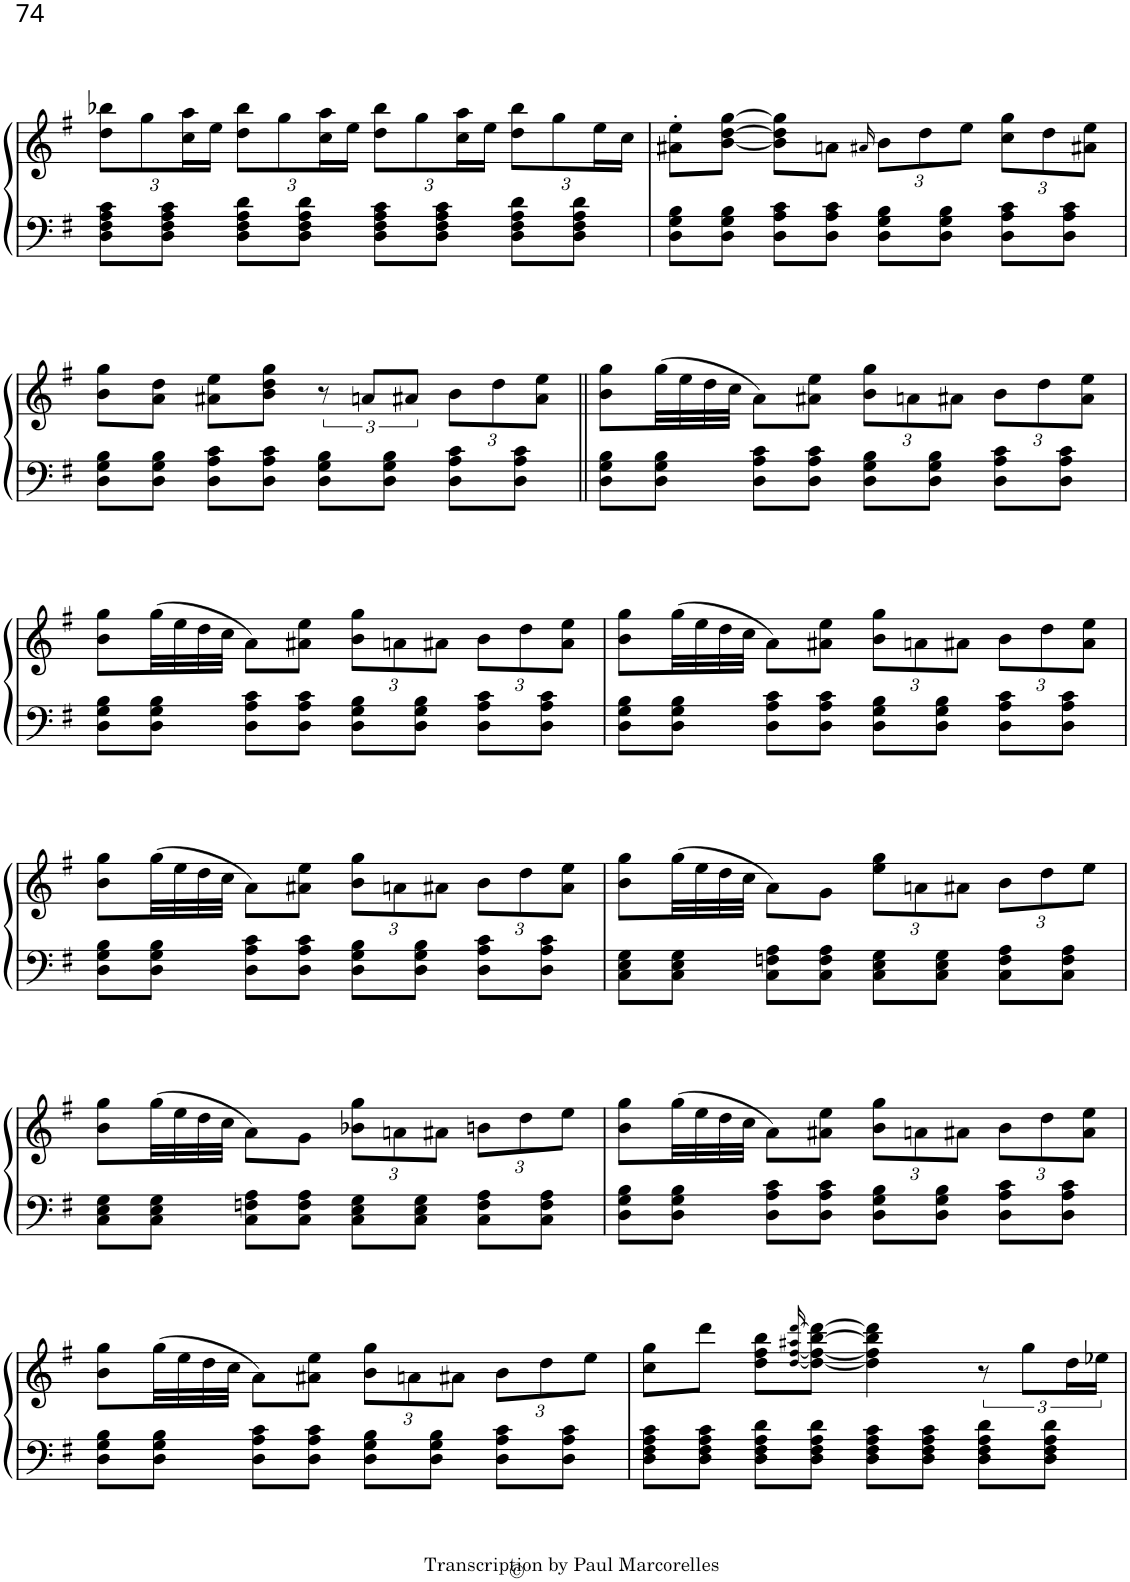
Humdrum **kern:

**kern	**kern
*part1	*part1
*staff2	*staff1
*I"Piano	*
*I'Pno	*
!!LO:PB:g=z
*clefF4	*clefG2
*k[f#]	*k[f#]
*M4/4	*M4/4
*	*Xbrackettup
=72	=72
8D\ 8F#\ 8A\ 8c\L	12dd\ 12bb-X\L
.	12gg\
8D\ 8F#\ 8A\ 8c\J	.
.	24cc\ 24aa\L
.	24ee\JJ
8D\ 8F#\ 8A\ 8d\L	12dd\ 12bb-\L
.	12gg\
8D\ 8F#\ 8A\ 8d\J	.
.	24cc\ 24aa\L
.	24ee\JJ
8D\ 8F#\ 8A\ 8c\L	12dd\ 12bb-\L
.	12gg\
8D\ 8F#\ 8A\ 8c\J	.
.	24cc\ 24aa\L
.	24ee\JJ
8D\ 8F#\ 8A\ 8d\L	12dd\ 12bb-\L
.	12gg\
8D\ 8F#\ 8A\ 8d\J	.
.	24ee\L
.	24cc\JJ
=73	=73
8D\ 8G\ 8B\L	8a#X\' 8ee\'L
8D\ 8G\ 8B\J	[8b\ [8dd\ [8gg\J
8D\ 8A\ 8c\L	8b\] 8dd\] 8gg\]L
8D\ 8A\ 8c\J	8an\J
.	16qa#X/
8D\ 8G\ 8B\L	12b\L
.	12dd\
8D\ 8G\ 8B\J	.
.	12ee\J
8D\ 8A\ 8c\L	12cc\ 12gg\L
.	12dd\
8D\ 8A\ 8c\J	.
.	12a#X\ 12ee\J
!!LO:LB:g=z
=74	=74
8D\ 8G\ 8B\L	8b\ 8gg\L
8D\ 8G\ 8B\J	8a\ 8dd\J
8D\ 8A\ 8c\L	8a#X\ 8ee\L
8D\ 8A\ 8c\J	8b\ 8dd\ 8gg\J
*	*brackettup
8D\ 8G\ 8B\L	12r
.	12an/L
8D\ 8G\ 8B\J	.
.	12a#X/J
*	*Xbrackettup
8D\ 8A\ 8c\L	12b\L
.	12dd\
8D\ 8A\ 8c\J	.
.	12a#\ 12ee\J
=75||	=75||
8D\ 8G\ 8B\L	8b\ 8gg\L
8D\ 8G\ 8B\J	(32gg\LL
.	32ee\
.	32dd\
.	32cc\JJJ
8D\ 8A\ 8c\L	8a\L)
8D\ 8A\ 8c\J	8a#X\ 8ee\J
8D\ 8G\ 8B\L	12b\ 12gg\L
.	12an\
8D\ 8G\ 8B\J	.
.	12a#X\J
8D\ 8A\ 8c\L	12b\L
.	12dd\
8D\ 8A\ 8c\J	.
.	12a#\ 12ee\J
!!LO:LB:g=z
=76	=76
8D\ 8G\ 8B\L	8b\ 8gg\L
8D\ 8G\ 8B\J	(32gg\LL
.	32ee\
.	32dd\
.	32cc\JJJ
8D\ 8A\ 8c\L	8a\L)
8D\ 8A\ 8c\J	8a#X\ 8ee\J
8D\ 8G\ 8B\L	12b\ 12gg\L
.	12an\
8D\ 8G\ 8B\J	.
.	12a#X\J
8D\ 8A\ 8c\L	12b\L
.	12dd\
8D\ 8A\ 8c\J	.
.	12a#\ 12ee\J
=77	=77
8D\ 8G\ 8B\L	8b\ 8gg\L
8D\ 8G\ 8B\J	(32gg\LL
.	32ee\
.	32dd\
.	32cc\JJJ
8D\ 8A\ 8c\L	8a\L)
8D\ 8A\ 8c\J	8a#X\ 8ee\J
8D\ 8G\ 8B\L	12b\ 12gg\L
.	12an\
8D\ 8G\ 8B\J	.
.	12a#X\J
8D\ 8A\ 8c\L	12b\L
.	12dd\
8D\ 8A\ 8c\J	.
.	12a#\ 12ee\J
!!LO:LB:g=z
=78	=78
8D\ 8G\ 8B\L	8b\ 8gg\L
8D\ 8G\ 8B\J	(32gg\LL
.	32ee\
.	32dd\
.	32cc\JJJ
8D\ 8A\ 8c\L	8a\L)
8D\ 8A\ 8c\J	8a#X\ 8ee\J
8D\ 8G\ 8B\L	12b\ 12gg\L
.	12an\
8D\ 8G\ 8B\J	.
.	12a#X\J
8D\ 8A\ 8c\L	12b\L
.	12dd\
8D\ 8A\ 8c\J	.
.	12a#\ 12ee\J
=79	=79
8C\ 8E\ 8G\L	8b\ 8gg\L
8C\ 8E\ 8G\J	(32gg\LL
.	32ee\
.	32dd\
.	32cc\JJJ
8C\ 8Fn\ 8A\L	8a\L)
8C\ 8F\ 8A\J	8g\J
8C\ 8E\ 8G\L	12ee\ 12gg\L
.	12an\
8C\ 8E\ 8G\J	.
.	12a#X\J
8C\ 8F\ 8A\L	12b\L
.	12dd\
8C\ 8F\ 8A\J	.
.	12ee\J
!!LO:LB:g=z
=80	=80
8C\ 8E\ 8G\L	8b\ 8gg\L
8C\ 8E\ 8G\J	(32gg\LL
.	32ee\
.	32dd\
.	32cc\JJJ
8C\ 8Fn\ 8A\L	8a\L)
8C\ 8F\ 8A\J	8g\J
8C\ 8E\ 8G\L	12b-X\ 12gg\L
.	12an\
8C\ 8E\ 8G\J	.
.	12a#X\J
8C\ 8F\ 8A\L	12bn\L
.	12dd\
8C\ 8F\ 8A\J	.
.	12ee\J
=81	=81
8D\ 8G\ 8B\L	8b\ 8gg\L
8D\ 8G\ 8B\J	(32gg\LL
.	32ee\
.	32dd\
.	32cc\JJJ
8D\ 8A\ 8c\L	8a\L)
8D\ 8A\ 8c\J	8a#X\ 8ee\J
8D\ 8G\ 8B\L	12b\ 12gg\L
.	12an\
8D\ 8G\ 8B\J	.
.	12a#X\J
8D\ 8A\ 8c\L	12b\L
.	12dd\
8D\ 8A\ 8c\J	.
.	12a#\ 12ee\J
!!LO:LB:g=z
=82	=82
8D\ 8G\ 8B\L	8b\ 8gg\L
8D\ 8G\ 8B\J	(32gg\LL
.	32ee\
.	32dd\
.	32cc\JJJ
8D\ 8A\ 8c\L	8a\L)
8D\ 8A\ 8c\J	8a#X\ 8ee\J
8D\ 8G\ 8B\L	12b\ 12gg\L
.	12an\
8D\ 8G\ 8B\J	.
.	12a#X\J
8D\ 8A\ 8c\L	12b\L
.	12dd\
8D\ 8A\ 8c\J	.
.	12ee\J
=83	=83
8D\ 8F#\ 8A\ 8c\L	8cc\ 8gg\L
8D\ 8F#\ 8A\ 8c\J	8ddd\J
8D\ 8F#\ 8A\ 8d\L	8dd\ 8ff#\ 8bb\L
.	[16qdd/ [16qff#/ 16qaa#X/ [16qddd/
8D\ 8F#\ 8A\ 8d\J	8dd\_ 8ff#\_ [8bb\ 8ddd\_J
8D\ 8F#\ 8A\ 8c\L	4dd\] 4ff#\] 4bb\] 4ddd\]
8D\ 8F#\ 8A\ 8c\J	.
*	*brackettup
8D\ 8F#\ 8A\ 8d\L	12r
.	12gg\L
8D\ 8F#\ 8A\ 8d\J	.
.	24dd\L
.	24ee-X\JJ
=	=
*-	*-
